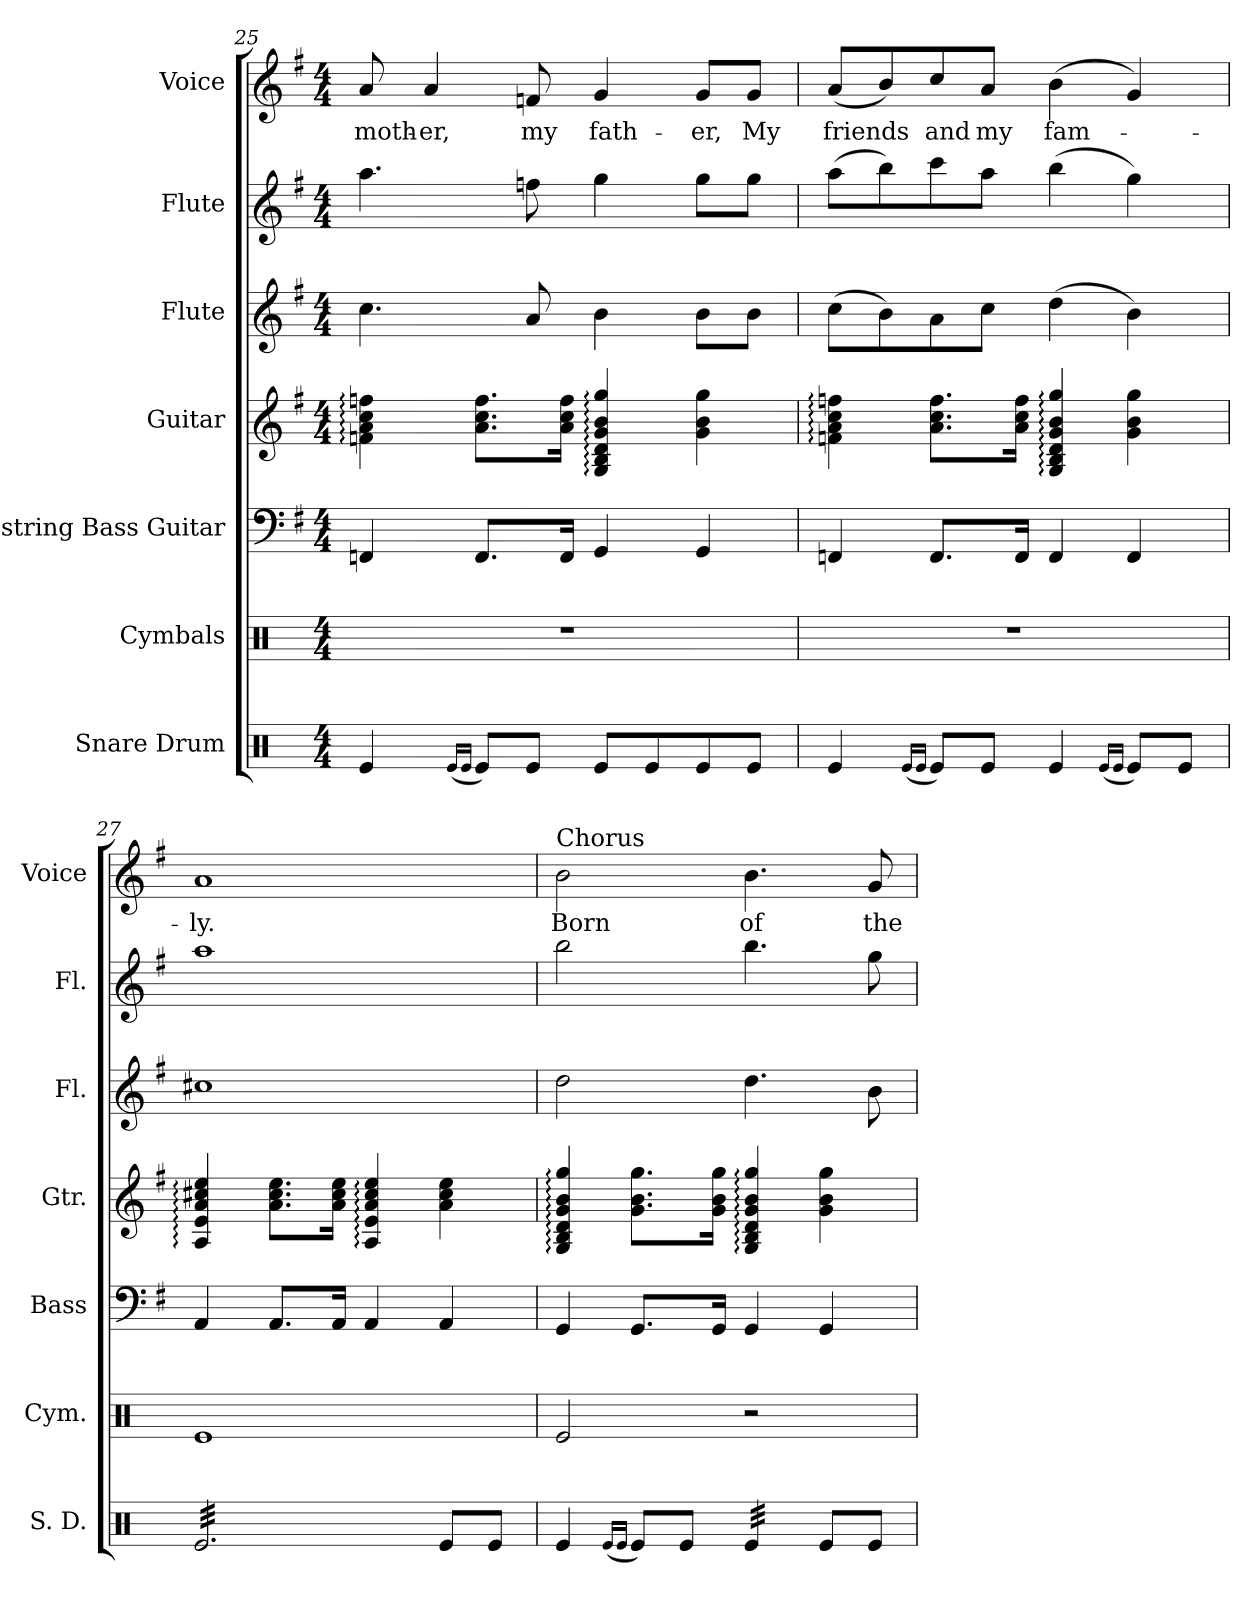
**kern	**kern	**kern	**kern	**kern	**kern	**kern	**text
*part7	*part6	*part5	*part4	*part3	*part2	*part1	*part1
*staff7	*staff6	*staff5	*staff4	*staff3	*staff2	*staff1	*staff1
*I"Snare Drum	*I"Cymbals	*I"4-string Bass Guitar	*I"Guitar	*I"Flute	*I"Flute	*I"Voice	*
*I'S. D.	*I'Cym.	*I'Bass	*I'Gtr.	*I'Fl.	*I'Fl.	*I'Voice	*
*clefX	*clefX	*clefF4	*clefG2	*clefG2	*clefG2	*clefG2	*
*	*	*ITrd7c12	*ITrd7c12	*	*	*	*
*k[]	*k[]	*k[f#]	*k[f#]	*k[f#]	*k[f#]	*k[f#]	*
*C:	*C:	*G:	*G:	*G:	*G:	*G:	*
*M4/4	*M4/4	*M4/4	*M4/4	*M4/4	*M4/4	*M4/4	*
=25	=25	=25	=25	=25	=25	=25	=25
!	!	!	!	!	!	!	!LO:LY:b:color=#000000
4Rei/	1r	4FFFni/	4Fni\: 4Ai: 4ci: 4fni:	4.cci\	4.aai\	8ai/	moth-
!	!	!	!	!	!	!	!LO:LY:b:color=#000000
.	.	.	.	.	.	4ai/	-er,
(16qRei/LL	.	.	.	.	.	.	.
16qRei/JJ	.	.	.	.	.	.	.
8Rei/L)	.	8.FFFi/L	8.Ai\ 8.ci 8.fiL	.	.	.	.
!	!	!	!	!	!	!	!LO:LY:b:color=#000000
8Rei/J	.	.	.	8ai/	8ffni\	8fni/	my
.	.	16FFFi/Jk	16Ai\ 16ci 16fiJk	.	.	.	.
!	!	!	!	!	!	!	!LO:LY:b:color=#000000
8Rei/L	.	4GGGi/	4GGi/: 4BBi: 4Di: 4Gi: 4Bi: 4gi:	4bi\	4ggi\	4gi/	fath-
8Rei/	.	.	.	.	.	.	.
!	!	!	!	!	!	!	!LO:LY:b:color=#000000
8Rei/	.	4GGGi/	4Gi\ 4Bi 4gi	8bi\L	8ggi\L	8gi/L	-er,
!	!	!	!	!	!	!	!LO:LY:b:color=#000000
8Rei/J	.	.	.	8bi\J	8ggi\J	8gi/J	My
=26	=26	=26	=26	=26	=26	=26	=26
!	!	!	!	!	!	!	!LO:LY:b:color=#000000
4Rei/	1r	4FFFni/	4Fni\: 4Ai: 4ci: 4fni:	(8cci\L	(8aai\L	(8ai/L	friends
.	.	.	.	8bi\)	8bbi\)	8bi/)	.
(16qRei/LL	.	.	.	.	.	.	.
16qRei/JJ	.	.	.	.	.	.	.
!	!	!	!	!	!	!	!LO:LY:b:color=#000000
8Rei/L)	.	8.FFFi/L	8.Ai\ 8.ci 8.fiL	8ai\	8ccci\	8cci/	and
!	!	!	!	!	!	!	!LO:LY:b:color=#000000
8Rei/J	.	.	.	8cci\J	8aai\J	8ai/J	my
.	.	16FFFi/Jk	16Ai\ 16ci 16fiJk	.	.	.	.
!	!	!	!	!	!	!	!LO:LY:b:color=#000000
4Rei/	.	4FFFi/	4GGi/: 4BBi: 4Di: 4Gi: 4Bi: 4gi:	(4ddi\	(4bbi\	(4bi\	fam-
(16qRei/LL	.	.	.	.	.	.	.
16qRei/JJ	.	.	.	.	.	.	.
8Rei/L)	.	4FFFi/	4Gi\ 4Bi 4gi	4bi\)	4ggi\)	4gi/)	.
8Rei/J	.	.	.	.	.	.	.
!!LO:PB:g=z
=27	=27	=27	=27	=27	=27	=27	=27
!	!	!	!	!	!	!	!LO:LY:b:color=#000000
*tremolo	*	*	*	*	*	*	*
32Rei/LLL	1Rei	4AAAi/	4AAi/: 4Ei: 4Ai: 4c#Xi: 4ei:	1cc#Xi	1aai	1ai	-ly.
32Rei/	.	.	.	.	.	.	.
32Rei/	.	.	.	.	.	.	.
32Rei/	.	.	.	.	.	.	.
32Rei/	.	.	.	.	.	.	.
32Rei/	.	.	.	.	.	.	.
32Rei/	.	.	.	.	.	.	.
32Rei/	.	.	.	.	.	.	.
32Rei/	.	8.AAAi/L	8.Ai\ 8.c#i 8.eiL	.	.	.	.
32Rei/	.	.	.	.	.	.	.
32Rei/	.	.	.	.	.	.	.
32Rei/	.	.	.	.	.	.	.
32Rei/	.	.	.	.	.	.	.
32Rei/	.	.	.	.	.	.	.
32Rei/	.	16AAAi/Jk	16Ai\ 16c#i 16eiJk	.	.	.	.
32Rei/	.	.	.	.	.	.	.
32Rei/	.	4AAAi/	4AAi/: 4Ei: 4Ai: 4c#i: 4ei:	.	.	.	.
32Rei/	.	.	.	.	.	.	.
32Rei/	.	.	.	.	.	.	.
32Rei/	.	.	.	.	.	.	.
32Rei/	.	.	.	.	.	.	.
32Rei/	.	.	.	.	.	.	.
32Rei/	.	.	.	.	.	.	.
32Rei/JJJ	.	.	.	.	.	.	.
*Xtremolo	*	*	*	*	*	*	*
8Rei/L	.	4AAAi/	4Ai\ 4c#i 4ei	.	.	.	.
8Rei/J	.	.	.	.	.	.	.
=28	=28	=28	=28	=28	=28	=28	=28
!	!	!	!	!	!	!LO:TX:a:t=Chorus	!
!	!	!	!	!	!	!	!LO:LY:b:color=#000000
4Rei/	2Rei/	4GGGi/	4GGi/: 4BBi: 4Di: 4Gi: 4Bi: 4gi:	2ddi\	2bbi\	2bi\	Born
(16qRei/LL	.	.	.	.	.	.	.
16qRei/JJ	.	.	.	.	.	.	.
8Rei/L)	.	8.GGGi/L	8.Gi\ 8.Bi 8.giL	.	.	.	.
8Rei/J	.	.	.	.	.	.	.
.	.	16GGGi/Jk	16Gi\ 16Bi 16giJk	.	.	.	.
!	!	!	!	!	!	!	!LO:LY:b:color=#000000
*tremolo	*	*	*	*	*	*	*
32Rei/LLL	2r	4GGGi/	4GGi/: 4BBi: 4Di: 4Gi: 4Bi: 4gi:	4.ddi\	4.bbi\	4.bi\	of
32Rei/	.	.	.	.	.	.	.
32Rei/	.	.	.	.	.	.	.
32Rei/	.	.	.	.	.	.	.
32Rei/	.	.	.	.	.	.	.
32Rei/	.	.	.	.	.	.	.
32Rei/	.	.	.	.	.	.	.
32Rei/JJJ	.	.	.	.	.	.	.
*Xtremolo	*	*	*	*	*	*	*
8Rei/L	.	4GGGi/	4Gi\ 4Bi 4gi	.	.	.	.
!	!	!	!	!	!	!	!LO:LY:b:color=#000000
8Rei/J	.	.	.	8bi\	8ggi\	8gi/	the
=	=	=	=	=	=	=	=
*-	*-	*-	*-	*-	*-	*-	*-
